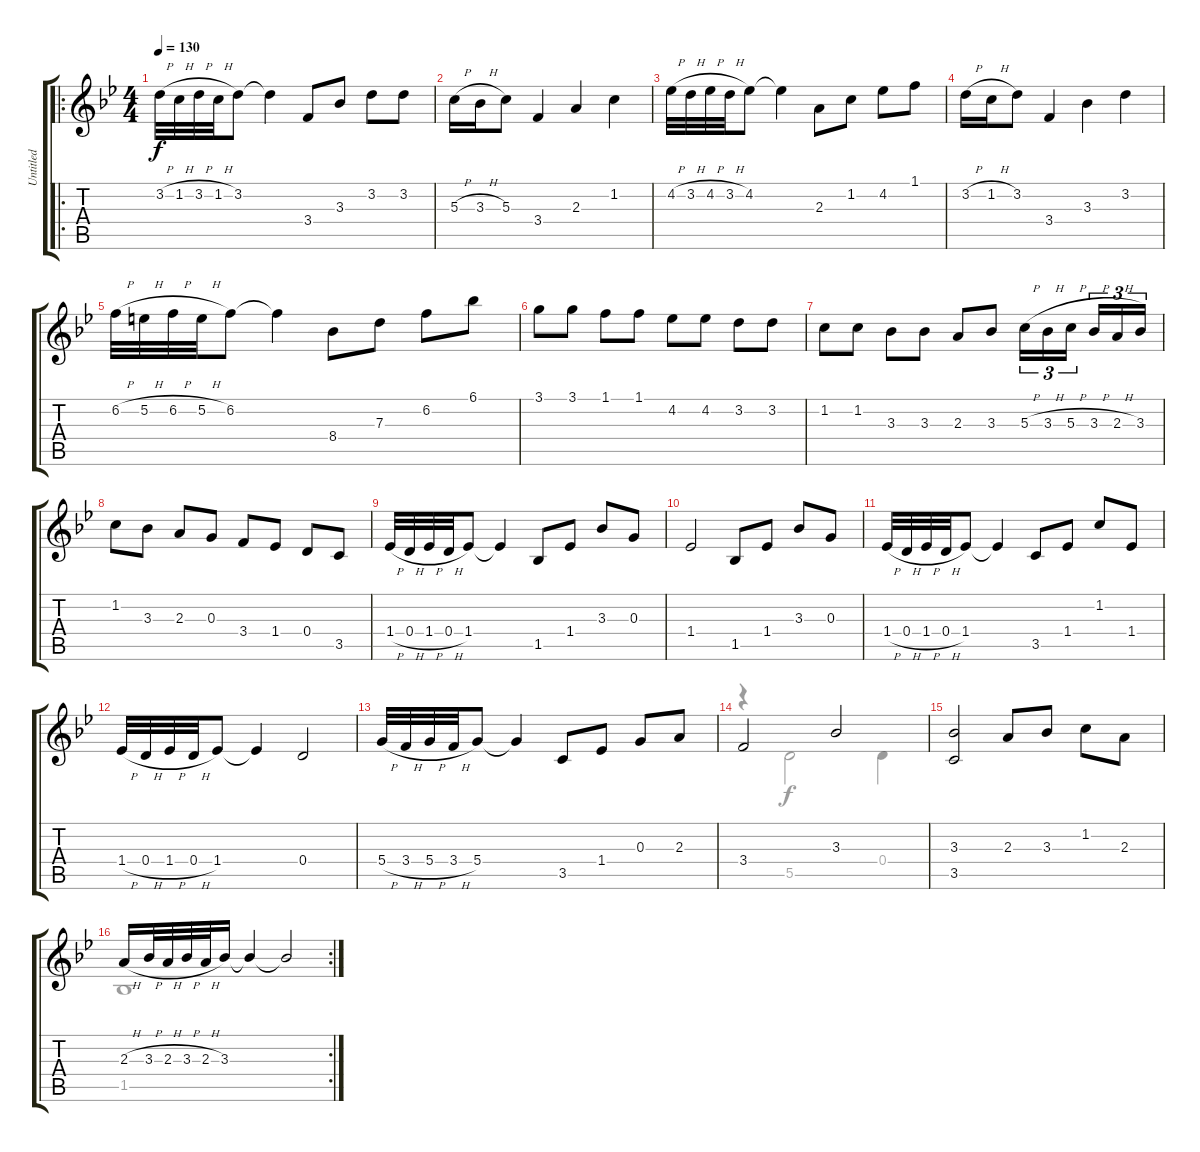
\track ("Untitled" "Untitled") {instrument acousticguitarnylon}
\staff {score tabs}
\tuning (E4 B3 G3 D3 A2 E2) {hide}
\voice
\ro
\ts (4 4)
\tempo 130
\clef g2
\ks bb
3.2{h}.32{dy f} 1.2{h}.32 3.2{h}.32 1.2{h}.32 3.2.8 3.2{t}.4 3.4.8 3.3.8 3.2.8 3.2.8 |
5.3{h}.16 3.3{h}.16 5.3.8 3.4.4 2.3.4 1.2.4 |
4.2{h}.32 3.2{h}.32 4.2{h}.32 3.2{h}.32 4.2.8 4.2{t}.4 2.3.8 1.2.8 4.2.8 1.1.8 |
3.2{h}.16 1.2{h}.16 3.2.8 3.4.4 3.3.4 3.2.4 |
6.2{h}.32 5.2{h}.32 6.2{h}.32 5.2{h}.32 6.2.8 6.2{t}.4 8.4.8 7.3.8 6.2.8 6.1.8 |
3.1.8 3.1.8 1.1.8 1.1.8 4.2.8 4.2.8 3.2.8 3.2.8 |
1.2.8 1.2.8 3.3.8 3.3.8 2.3.8 3.3.8 5.3{h}.16{tu (3 2)} 3.3{h}.16{tu (3 2)} 5.3{h}.16{tu (3 2) beam splitsecondary} 3.3{h}.16{tu (3 2)} 2.3{h}.16{tu (3 2)} 3.3.16{tu (3 2)} |
1.2.8 3.3.8 2.3.8 0.3.8 3.4.8 1.4.8 0.4.8 3.5.8 |
1.4{h}.32 0.4{h}.32 1.4{h}.32 0.4{h}.32 1.4.8 1.4{t}.4 1.5.8 1.4.8 3.3.8 0.3.8 |
1.4.2 1.5.8 1.4.8 3.3.8 0.3.8 |
1.4{h}.32 0.4{h}.32 1.4{h}.32 0.4{h}.32 1.4.8 1.4{t}.4 3.5.8 1.4.8 1.2.8 1.4.8 |
1.4{h}.32 0.4{h}.32 1.4{h}.32 0.4{h}.32 1.4.8 1.4{t}.4 0.4.2 |
5.4{h}.32 3.4{h}.32 5.4{h}.32 3.4{h}.32 5.4.8 5.4{t}.4 3.5.8 1.4.8 0.3.8 2.3.8 |
3.4.2 3.3.2 |
(3.3 3.5).2 2.3.8 3.3.8 1.2.8 2.3.8 |
\rc 2
2.3{h}.16 3.3{h}.32 2.3{h}.32 3.3{h}.32 2.3{h}.32 3.3.16 3.3{t}.4 3.3{t}.2
\voice
\clef g2
\ottava regular
\simile none
\ks bb
|
|
|
|
|
|
|
|
|
|
|
|
|
r.4 5.5.2 0.4.4 |
|
1.5.1
